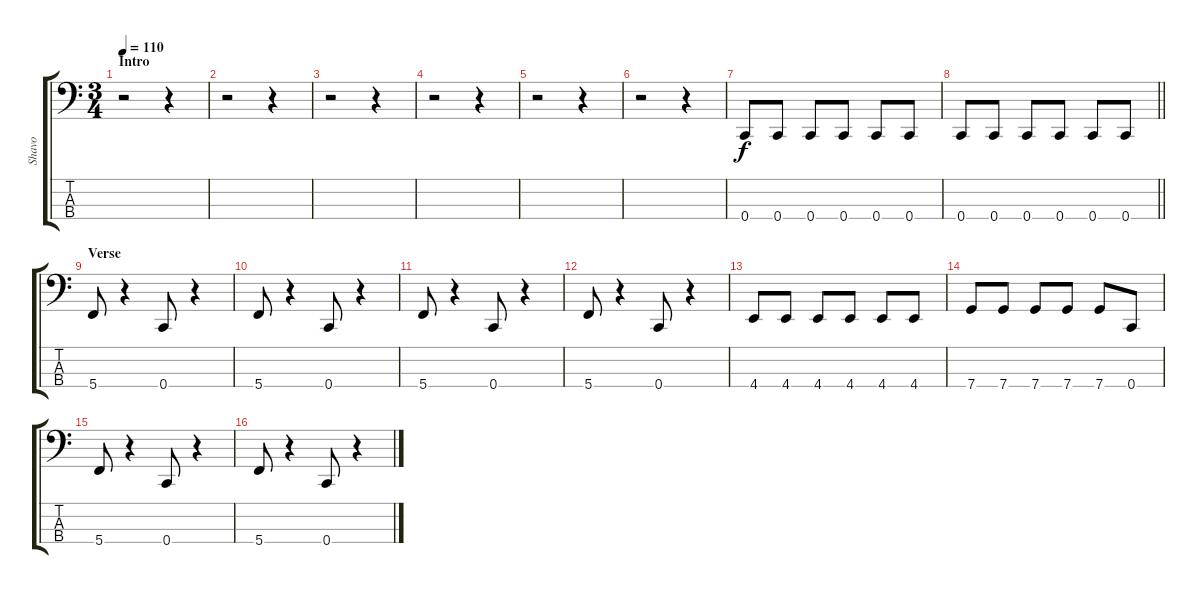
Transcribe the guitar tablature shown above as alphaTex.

\track ("Shavo" "Shavo") {instrument electricbassfinger}
\staff {score tabs}
\tuning (F2 C2 G1 C1) {hide}
\ts (3 4)
\section ("" "Intro")
\tempo 110
\clef f4
\ks c
r.2{dy f instrument electricbassfinger} r.4 |
r.2 r.4 |
r.2 r.4 |
r.2 r.4 |
r.2 r.4 |
r.2 r.4 |
0.4.8 0.4.8 0.4.8 0.4.8 0.4.8 0.4.8 |
\barLineRight lightlight
0.4.8 0.4.8 0.4.8 0.4.8 0.4.8 0.4.8 |
\section ("" "Verse")
5.4.8 r.4 0.4.8 r.4 |
5.4.8 r.4 0.4.8 r.4 |
5.4.8 r.4 0.4.8 r.4 |
5.4.8 r.4 0.4.8 r.4 |
4.4.8 4.4.8 4.4.8 4.4.8 4.4.8 4.4.8 |
7.4.8 7.4.8 7.4.8 7.4.8 7.4.8 0.4.8 |
5.4.8 r.4 0.4.8 r.4 |
5.4.8 r.4 0.4.8 r.4
